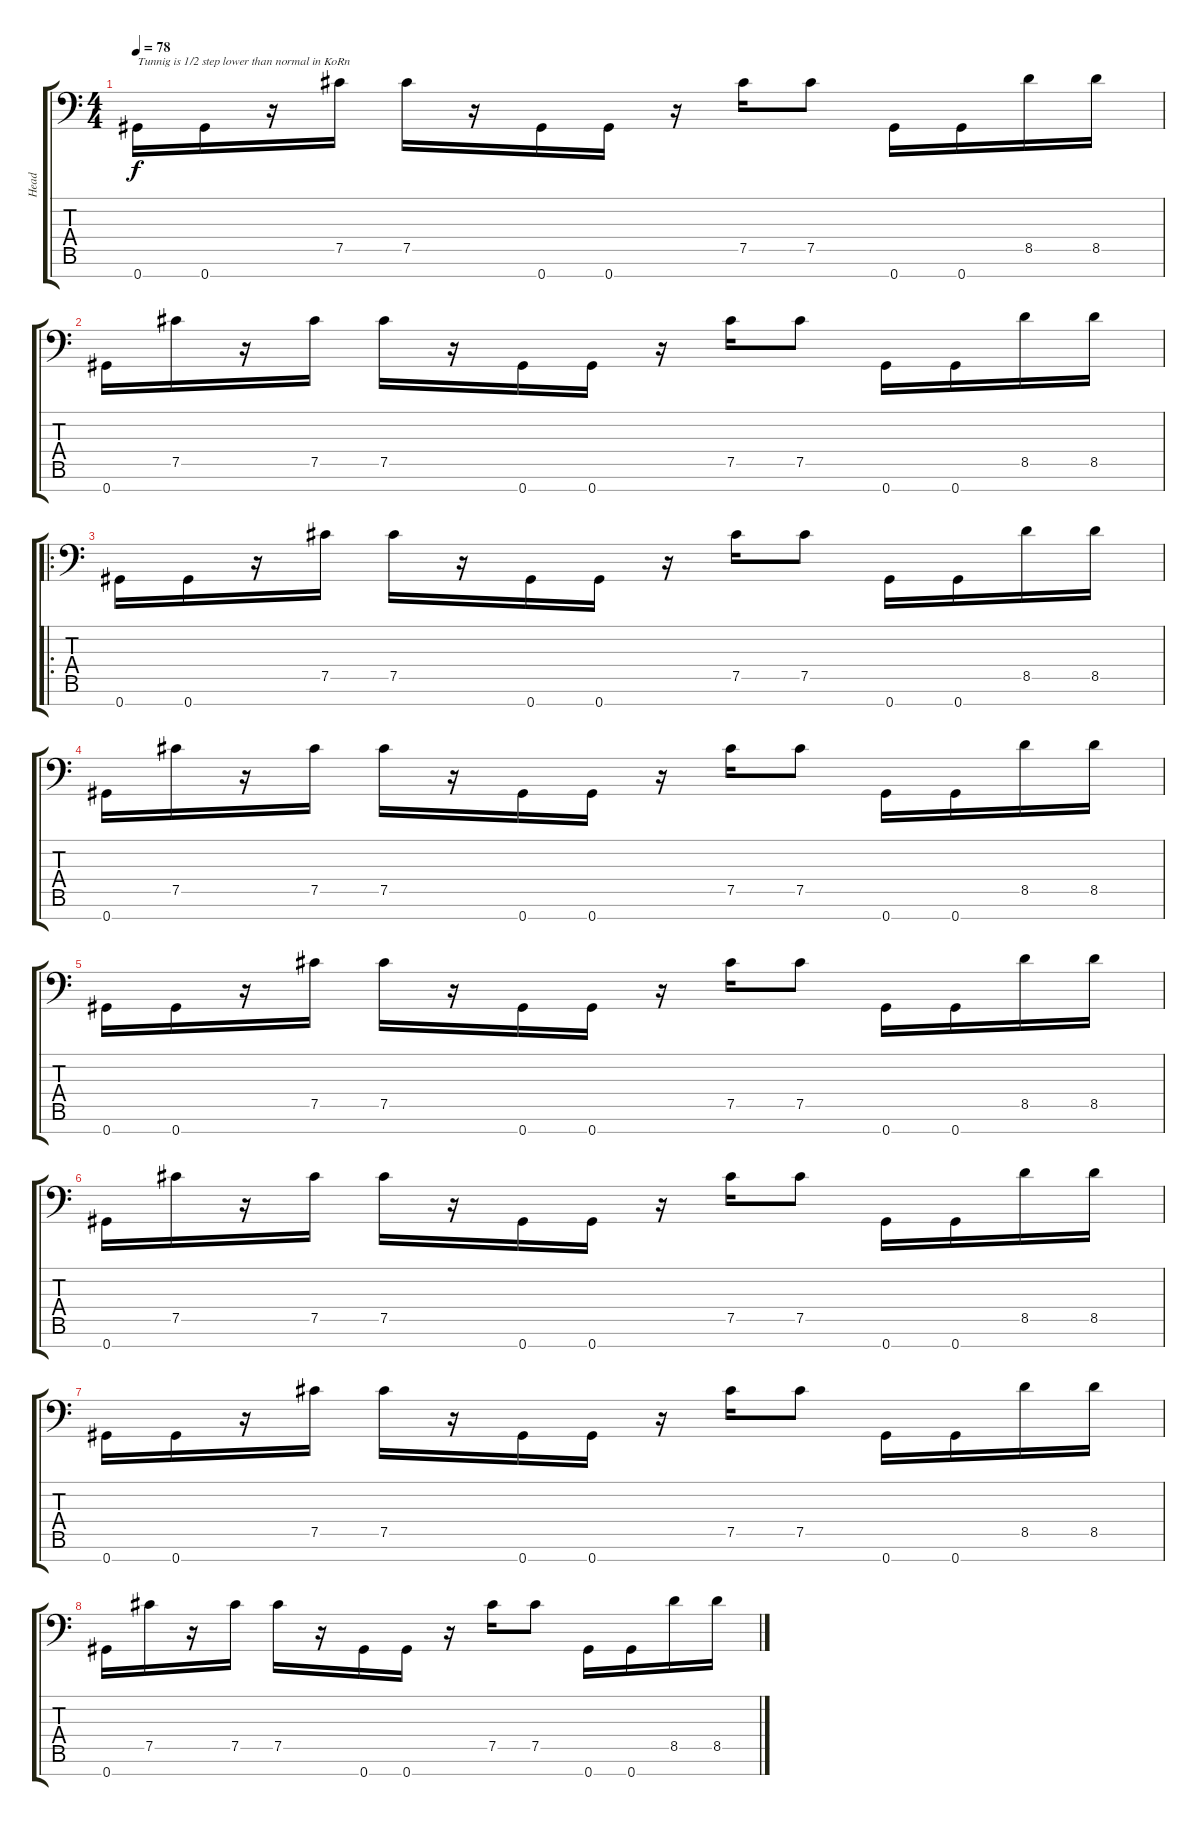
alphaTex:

\track ("Head" "Head") {instrument electricguitarmuted}
\staff {score tabs}
\tuning (Db4 Ab3 E3 B2 Gb2 Db2 Ab1) {hide}
\ts (4 4)
\tempo 78
\clef f4
\ks c
0.7.16{txt "Tunnig is 1/2 step lower than normal in KoRn" dy f instrument electricguitarmuted} 0.7.16 r.16 7.5.16 7.5.16 r.16 0.7.16 0.7.16 r.16 7.5.16 7.5.8 0.7.16 0.7.16 8.5.16 8.5.16 |
0.7.16 7.5.16 r.16 7.5.16 7.5.16 r.16 0.7.16 0.7.16 r.16 7.5.16 7.5.8 0.7.16 0.7.16 8.5.16 8.5.16 |
\ro
0.7.16{instrument electricguitarmuted} 0.7.16 r.16 7.5.16 7.5.16 r.16 0.7.16 0.7.16 r.16 7.5.16 7.5.8 0.7.16 0.7.16 8.5.16 8.5.16 |
0.7.16 7.5.16 r.16 7.5.16 7.5.16 r.16 0.7.16 0.7.16 r.16 7.5.16 7.5.8 0.7.16 0.7.16 8.5.16 8.5.16 |
0.7.16{instrument electricguitarmuted} 0.7.16 r.16 7.5.16 7.5.16 r.16 0.7.16 0.7.16 r.16 7.5.16 7.5.8 0.7.16 0.7.16 8.5.16 8.5.16 |
0.7.16 7.5.16 r.16 7.5.16 7.5.16 r.16 0.7.16 0.7.16 r.16 7.5.16 7.5.8 0.7.16 0.7.16 8.5.16 8.5.16 |
0.7.16{instrument electricguitarmuted} 0.7.16 r.16 7.5.16 7.5.16 r.16 0.7.16 0.7.16 r.16 7.5.16 7.5.8 0.7.16 0.7.16 8.5.16 8.5.16 |
0.7.16 7.5.16 r.16 7.5.16 7.5.16 r.16 0.7.16 0.7.16 r.16 7.5.16 7.5.8 0.7.16 0.7.16 8.5.16 8.5.16
